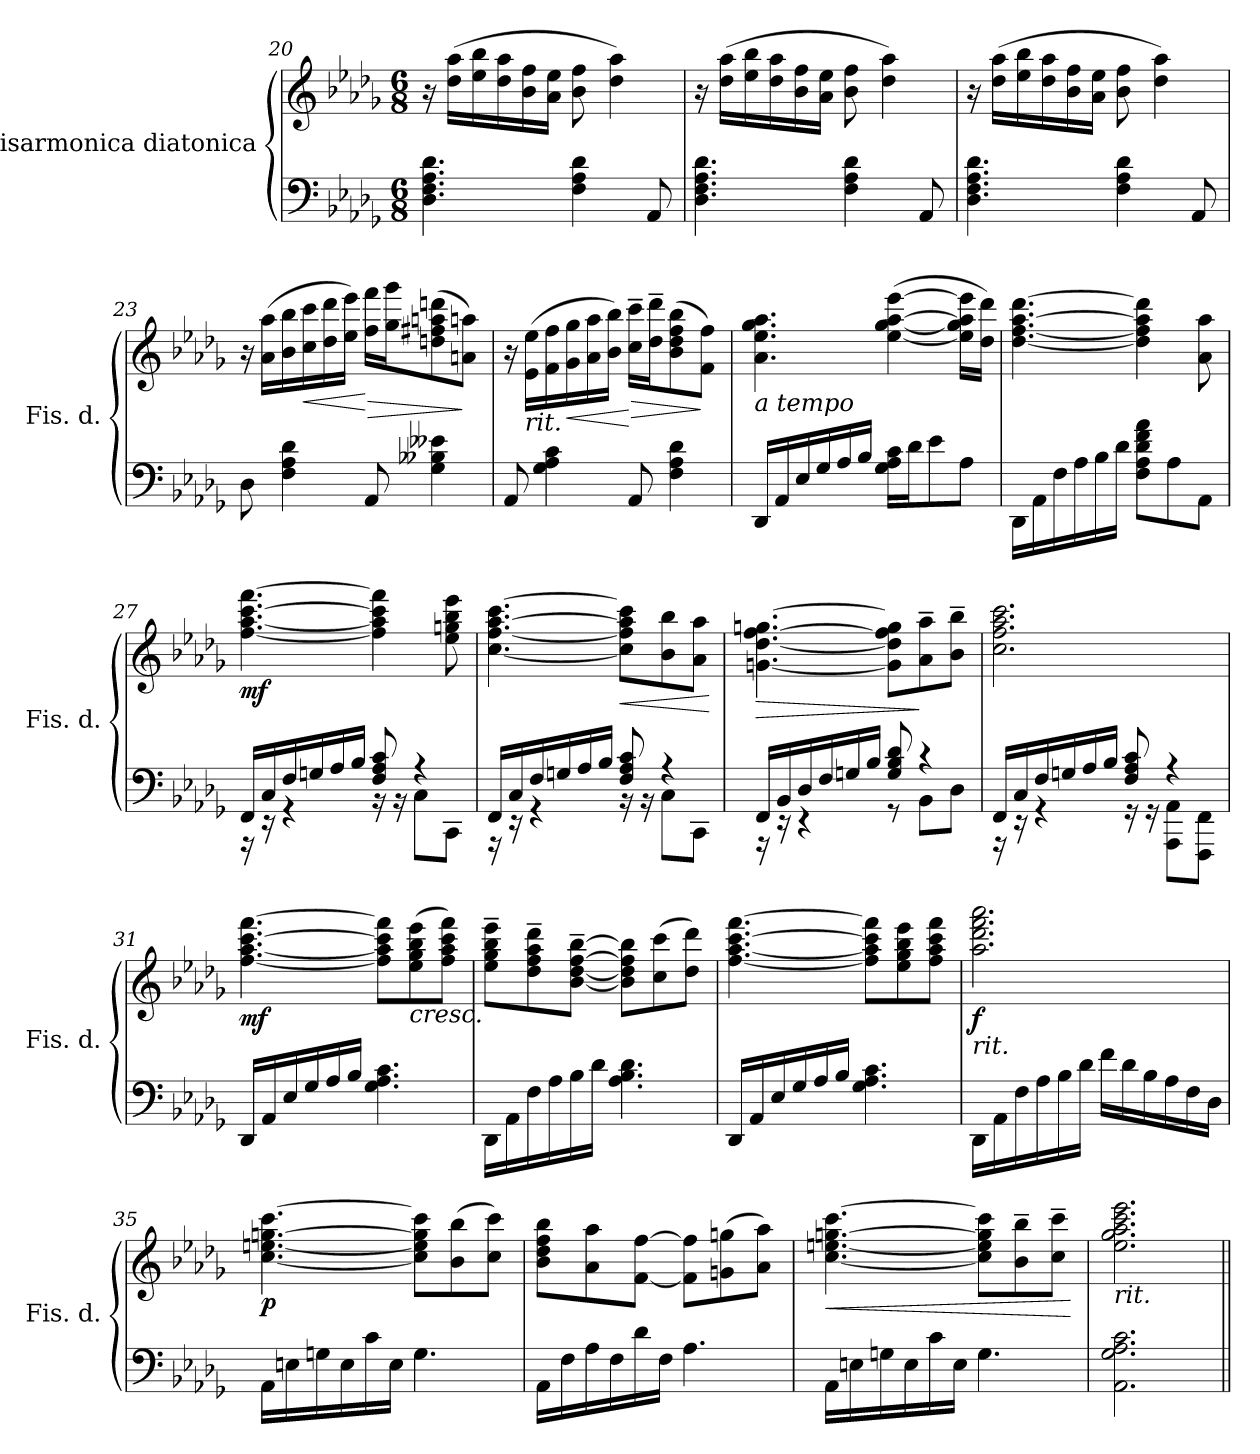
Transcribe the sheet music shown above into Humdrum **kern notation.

**kern	**kern	**dynam
*part1	*part1	*part1
*staff2	*staff1	*staff1/2
*I"Fisarmonica diatonica	*	*
*I'Fis. d.	*	*
*clefF4	*clefG2	*
*k[b-e-a-d-g-]	*k[b-e-a-d-g-]	*
*M6/8	*M6/8	*
=20	=20	=20
4.D-\ 4.F\ 4.A-\ 4.d-\	16r	.
.	(>16dd-\ 16aa-\LL	.
.	16ee-\ 16bb-\	.
.	16dd-\ 16aa-\	.
.	16b-\ 16ff\	.
.	16a-\ 16ee-\JJ	.
4F\ 4A-\ 4d-\	8b-\ 8ff\	.
.	4dd-\ 4aa-\)	.
8AA-/	.	.
=21	=21	=21
4.D-\ 4.F\ 4.A-\ 4.d-\	16r	.
.	(>16dd-\ 16aa-\LL	.
.	16ee-\ 16bb-\	.
.	16dd-\ 16aa-\	.
.	16b-\ 16ff\	.
.	16a-\ 16ee-\JJ	.
4F\ 4A-\ 4d-\	8b-\ 8ff\	.
.	4dd-\ 4aa-\)	.
8AA-/	.	.
=22	=22	=22
4.D-\ 4.F\ 4.A-\ 4.d-\	16r	.
.	(>16dd-\ 16aa-\LL	.
.	16ee-\ 16bb-\	.
.	16dd-\ 16aa-\	.
.	16b-\ 16ff\	.
.	16a-\ 16ee-\JJ	.
4F\ 4A-\ 4d-\	8b-\ 8ff\	.
.	4dd-\ 4aa-\)	.
8AA-/	.	.
!!LO:LB:g=z
=23	=23	=23
8D-\	16r	.
.	(>16a-\ 16aa-\LL	.
4F\ 4A-\ 4d-\	16b-\ 16bb-\	.
!	!	!LO:HP:b
.	16cc\ 16ccc\	<
.	16dd-\ 16ddd-\	.
.	16ee-\ 16eee-\JJ)	.
!	!	!LO:HP:n=1:b
8AA-/	16ff\ 16fff\LL	[ >
.	16gg-\ 16ggg-\J	.
4G-\ 4B--X\ 4e--X\	(>8ddn\ 8ff#X\ 8aan\ 8dddn\	.
.	8an\ 8aan\J)	]
!!LO:LB:g=z
=24	=24	=24
8AA-/	16r	.
!	!LO:TX:b:i:t=rit.	!
.	(>16e-\ 16ee-\LL	.
4G-\ 4A-\ 4c\	16f\ 16ff\	.
!	!	!LO:HP:b
.	16g-\ 16gg-\	<
.	16a-\ 16aa-\	.
.	16b-\ 16bb-\JJ)	.
!	!	!LO:HP:n=1:b
8AA-/	16cc\~ 16ccc\~LL	[ >
.	16dd-\~ 16ddd-\~J	.
4F\ 4A-\ 4d-\	(>8b-\ 8dd-\ 8ff\ 8bb-\	.
.	8f\ 8ff\J)	]
=25	=25	=25
!	!LO:TX:b:i:t=a tempo	!
16DD-/LL	4.a-\ 4.ee-\ 4.gg-\ 4.aa-\	.
16AA-/	.	.
16E-/	.	.
16G-/	.	.
16A-/	.	.
16B-/JJ	.	.
16G-\ 16A-\ 16c\LL	(>[4ee-\ [4gg-\ [4aa-\ [4eee-\	.
16d-\J	.	.
8e-\	.	.
8A-\J	16ee-\] 16gg-\] 16aa-\] 16eee-\]LL	.
.	16dd-\ 16ddd-\JJ)	.
=26	=26	=26
16DD-\LL	[4.dd-\ [4.ff\ [4.aa-\ [4.ddd-\	.
16AA-\	.	.
16F\	.	.
16A-\	.	.
16B-\	.	.
16d-\JJ	.	.
8F\ 8A-\ 8d-\ 8f\ 8a-\L	4dd-\] 4ff\] 4aa-\] 4ddd-\]	.
8A-\	.	.
8AA-\J	8a-\ 8aa-\	.
=27	=27	=27
*^	*	*
!	!	!	!LO:DY:b
16FF/LL	16r	[4.ff\ [4.aa-\ [4.ccc\ [4.fff\	mf
16C/	16r	.	.
16F/	4r	.	.
16Gn/	.	.	.
16A-/	.	.	.
16B-/JJ	.	.	.
8F/ 8A-/ 8c/	16r	4ff\] 4aa-\] 4ccc\] 4fff\]	.
.	16r	.	.
4r	8C\L	.	.
.	8CC\J	8ee-\ 8ggn\ 8bb-\ 8eee-\	.
!!LO:LB:g=z
=28	=28	=28	=28
16FF/LL	16r	[4.cc\ [4.ff\ [4.aa-\ [4.ccc\	.
16C/	16r	.	.
16F/	4r	.	.
16Gn/	.	.	.
16A-/	.	.	.
16B-/JJ	.	.	.
!	!	!	!LO:HP:b
8F/ 8A-/ 8c/	16r	8cc\] 8ff\] 8aa-\] 8ccc\]L	<
.	16r	.	.
4r	8C\L	8b-\ 8bb-\	.
.	8CC\J	8a-\ 8aa-\J	.
*v	*v	*	*
.	.	[
!!LO:LB:g=z
=29	=29	=29
*^	*	*
!	!	!	!LO:HP:b
16FF/LL	16r	[4.gn\ [4.dd-\ [4.ff\ [4.ggn\	>
16BB-/	16r	.	.
16D-/	4r	.	.
16F/	.	.	.
16Gn/	.	.	.
16B-/JJ	.	.	.
8G/ 8B-/ 8d-/	8r	8g\] 8dd-\] 8ff\] 8gg\]L	.
4r	8BB-\L	8a-\~ 8aa-\~	]
.	8D-\J	8b-\~ 8bb-\~J	.
=30	=30	=30	=30
16FF/LL	16r	2.cc\ 2.ff\ 2.aa-\ 2.ccc\	.
16C/	16r	.	.
16F/	4r	.	.
16Gn/	.	.	.
16A-/	.	.	.
16B-/JJ	.	.	.
8F/ 8A-/ 8c/	16r	.	.
.	16rGG	.	.
4r	8AAA-\ 8AA-\L	.	.
.	8FFF\ 8FF\J	.	.
=31	=31	=31	=31
!	!	!	!LO:DY:b
*v	*v	*	*
16DD-/LL	[4.ff\ [4.aa-\ [4.ccc\ [4.fff\	mf
16AA-/	.	.
16E-/	.	.
16G-/	.	.
16A-/	.	.
16B-/JJ	.	.
4.G-\ 4.A-\ 4.c\	8ff\] 8aa-\] 8ccc\] 8fff\]L	.
!	!LO:TX:b:i:t=cresc.	!
.	(>8ee-\ 8gg-\ 8bb-\ 8eee-\	.
.	8ff\ 8aa-\ 8ccc\ 8fff\J)	.
=32	=32	=32
16DD-\LL	8ee-\~ 8gg-\~ 8bb-\~ 8eee-\~L	.
16AA-\	.	.
16F\	8dd-\~ 8ff\~ 8aa-\~ 8ddd-\~	.
16A-\	.	.
16B-\	[8b-\~ [8dd-\~ [8ff\~ [8bb-\~J	.
16d-\JJ	.	.
4.A-\ 4.B-\ 4.d-\	8b-\] 8dd-\] 8ff\] 8bb-\]L	.
.	(>8cc\ 8ccc\	.
.	8dd-\ 8ddd-\J)	.
!!LO:LB:g=z
=33	=33	=33
16DD-/LL	[4.ff\ [4.aa-\ [4.ccc\ [4.fff\	.
16AA-/	.	.
16E-/	.	.
16G-/	.	.
16A-/	.	.
16B-/JJ	.	.
4.G-\ 4.A-\ 4.c\	8ff\] 8aa-\] 8ccc\] 8fff\]L	.
.	8ee-\ 8gg-\ 8bb-\ 8eee-\	.
.	8ff\ 8aa-\ 8ccc\ 8fff\J	.
!!LO:PB:g=z
=34	=34	=34
!	!LO:TX:b:i:t=rit.	!
!	!	!LO:DY:b
16DD-\LL	2.aa-\ 2.ddd-\ 2.fff\ 2.aaa-\	f
16AA-\	.	.
16F\	.	.
16A-\	.	.
16B-\	.	.
16d-\JJ	.	.
16f\LL	.	.
16d-\	.	.
16B-\	.	.
16A-\	.	.
16F\	.	.
16D-\JJ	.	.
=35	=35	=35
!	!	!LO:DY:b
16AA-\LL	[4.cc\ [4.een\ [4.ggn\ [4.ccc\	p
16En\	.	.
16Gn\	.	.
16E\	.	.
16c\	.	.
16E\JJ	.	.
4.G\	8cc\] 8ee\] 8gg\] 8ccc\]L	.
.	(>8b-\ 8bb-\	.
.	8cc\ 8ccc\J)	.
=36	=36	=36
16AA-\LL	8b-\ 8dd-\ 8ff\ 8bb-\L	.
16F\	.	.
16A-\	8a-\ 8aa-\	.
16F\	.	.
16d-\	[8f\ [8ff\J	.
16F\JJ	.	.
4.A-\	8f\] 8ff\]L	.
.	(>8gn\ 8ggn\	.
.	8a-\ 8aa-\J)	.
=37	=37	=37
!	!	!LO:HP:b
16AA-\LL	[4.cc\ [4.een\ [4.ggn\ [4.ccc\	<
16En\	.	.
16Gn\	.	.
16E\	.	.
16c\	.	.
16E\JJ	.	.
4.G\	8cc\] 8ee\] 8gg\] 8ccc\]L	.
.	8b-\~ 8bb-\~	.
.	8cc\~ 8ccc\~J	.
.	.	[
=38	=38	=38
!	!LO:TX:b:i:t=rit.	!
2.AA-\ 2.G-\ 2.A-\ 2.c\	2.ee-\ 2.gg-\ 2.aa-\ 2.ccc\ 2.eee-\	.
=||	=||	=||
*-	*-	*-
